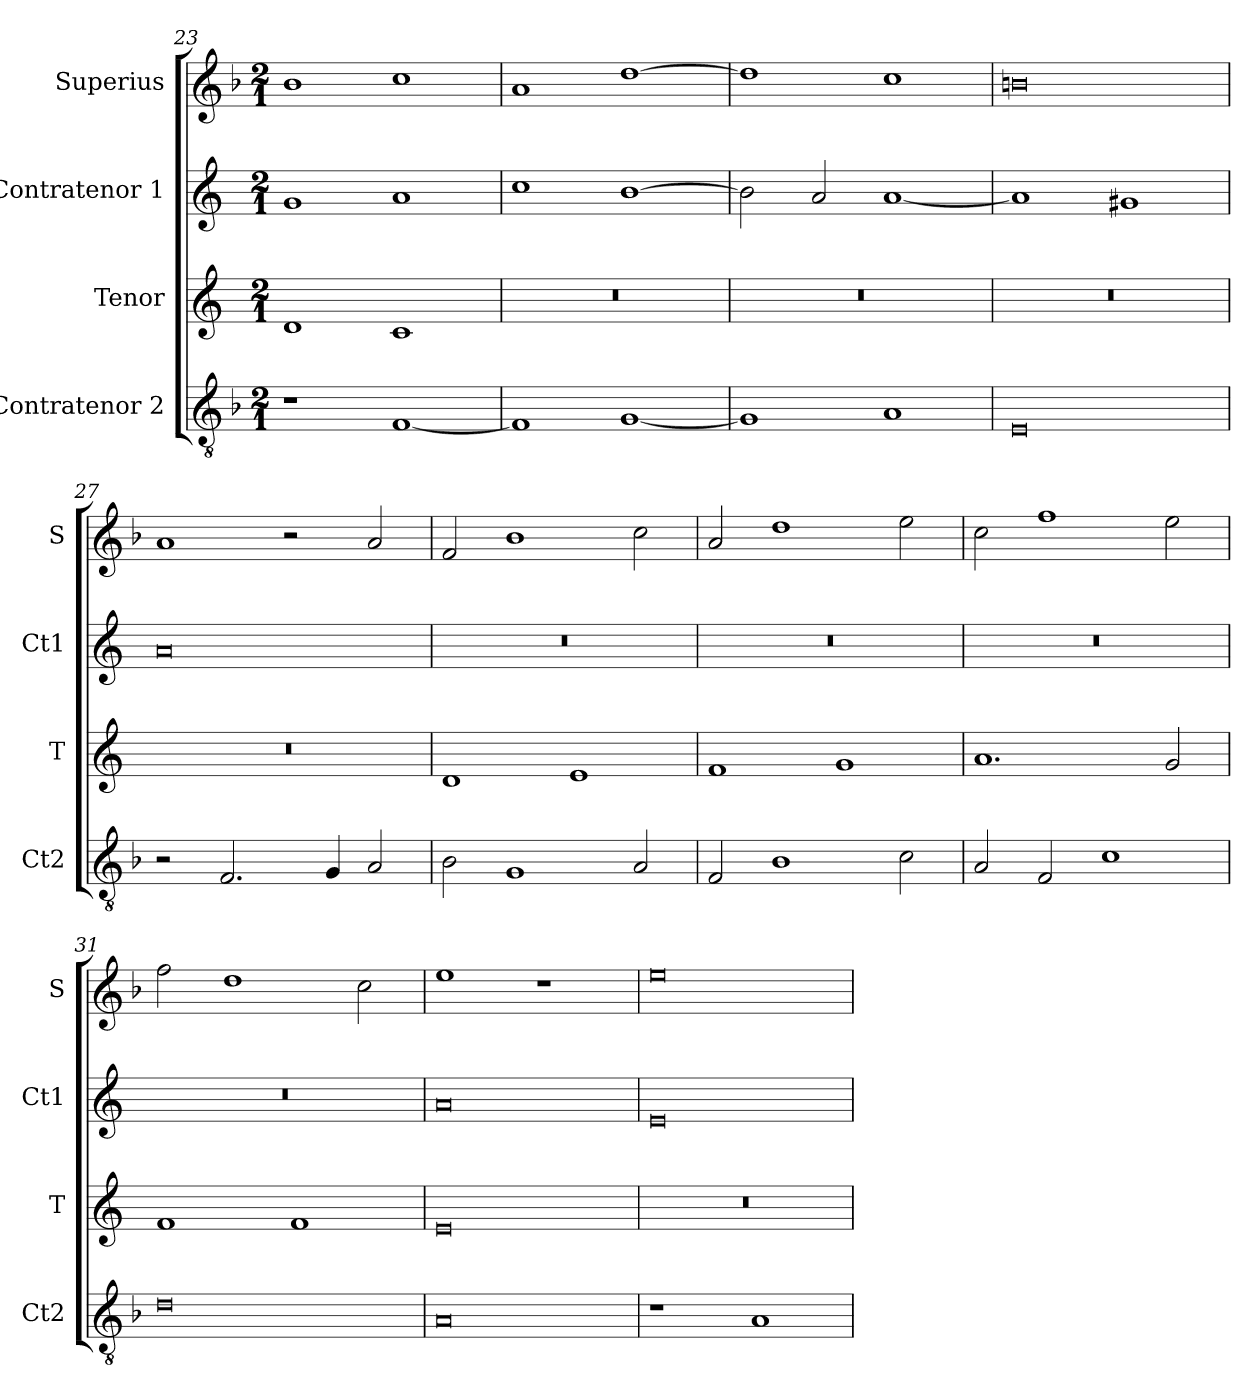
**kern	**kern	**kern	**kern
*part4	*part3	*part2	*part1
*staff4	*staff3	*staff2	*staff1
*I"Contratenor 2	*I"Tenor	*I"Contratenor 1	*I"Superius
*I'Ct2	*I'T	*I'Ct1	*I'S
*clefGv2	*clefG2	*clefG2	*clefG2
*k[b-]	*k[]	*k[]	*k[b-]
*M2/1	*M2/1	*M2/1	*M2/1
=23	=23	=23	=23
1r	1d	1g	1b-
[1F	1c	1a	1cc
=24	=24	=24	=24
1F]	0r	1cc	1a
[1G	.	[1b	[1dd
=25	=25	=25	=25
1G]	0r	2b]	1dd]
.	.	2a	.
1A	.	[1a	1cc
=26	=26	=26	=26
0E	0r	1a]	0bn
.	.	1g#X	.
=27	=27	=27	=27
2r	0r	0a	1a
2.F	.	.	.
.	.	.	2r
4G	.	.	.
2A	.	.	2a
=28	=28	=28	=28
2B-	1d	0r	2f
1G	.	.	1b-
.	1e	.	.
2A	.	.	2cc
=29	=29	=29	=29
2F	1f	0r	2a
1B-	.	.	1dd
.	1g	.	.
2c	.	.	2ee
=30	=30	=30	=30
2A	1.a	0r	2cc
2F	.	.	1ff
1c	.	.	.
.	2g	.	2ee
=31	=31	=31	=31
0d	1f	0r	2ff
.	.	.	1dd
.	1f	.	.
.	.	.	2cc
=32	=32	=32	=32
0A	0e	0a	1ee
.	.	.	1r
=33	=33	=33	=33
1r	0r	0e	0ee
1A	.	.	.
=	=	=	=
*-	*-	*-	*-
